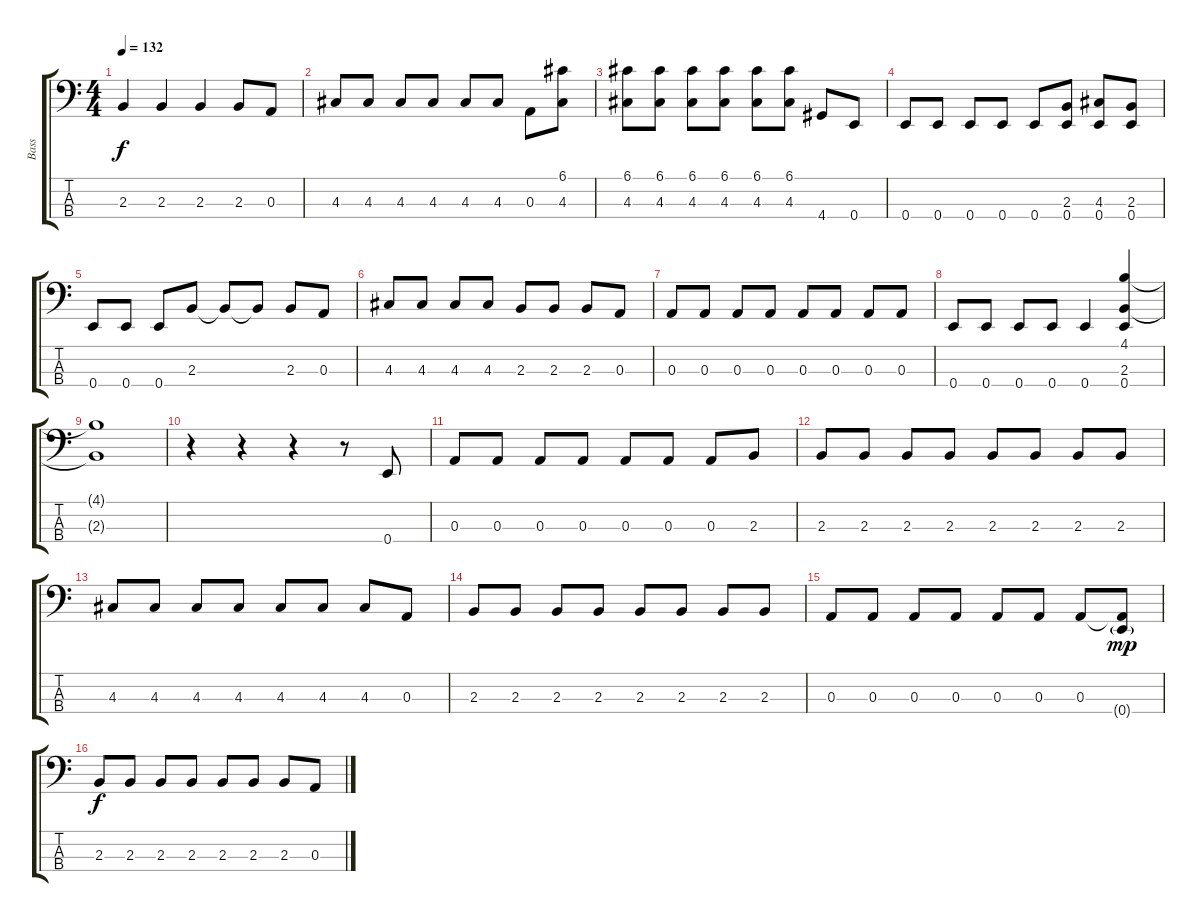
\track ("Bass" "Bass") {instrument acousticguitarnylon}
\staff {score tabs}
\tuning (G2 D2 A1 E1) {hide}
\ts (4 4)
\tempo 132
\clef f4
\ks c
2.3.4{dy f} 2.3.4 2.3.4 2.3.8 0.3.8 |
4.3.8 4.3.8 4.3.8 4.3.8 4.3.8 4.3.8 0.3.8 (6.1 4.3).8 |
(6.1 4.3).8 (6.1 4.3).8 (6.1 4.3).8 (6.1 4.3).8 (6.1 4.3).8 (6.1 4.3).8 4.4.8 0.4.8 |
0.4.8 0.4.8 0.4.8 0.4.8 0.4.8 (2.3 0.4).8 (4.3 0.4).8 (2.3 0.4).8 |
0.4.8 0.4.8 0.4.8 2.3.8 2.3{t}.8 2.3{t}.8 2.3.8 0.3.8 |
4.3.8 4.3.8 4.3.8 4.3.8 2.3.8 2.3.8 2.3.8 0.3.8 |
0.3.8 0.3.8 0.3.8 0.3.8 0.3.8 0.3.8 0.3.8 0.3.8 |
0.4.8 0.4.8 0.4.8 0.4.8 0.4.4 (4.1 2.3 0.4).4 |
(4.1{t} 2.3{t}).1 |
r.4 r.4 r.4 r.8 0.4.8 |
0.3.8 0.3.8 0.3.8 0.3.8 0.3.8 0.3.8 0.3.8 2.3.8 |
2.3.8 2.3.8 2.3.8 2.3.8 2.3.8 2.3.8 2.3.8 2.3.8 |
4.3.8 4.3.8 4.3.8 4.3.8 4.3.8 4.3.8 4.3.8 0.3.8 |
2.3.8 2.3.8 2.3.8 2.3.8 2.3.8 2.3.8 2.3.8 2.3.8 |
0.3.8 0.3.8 0.3.8 0.3.8 0.3.8 0.3.8 0.3.8 (0.3{t} 0.4{g}).8{dy mp} |
2.3.8{dy f} 2.3.8 2.3.8 2.3.8 2.3.8 2.3.8 2.3.8 0.3.8
